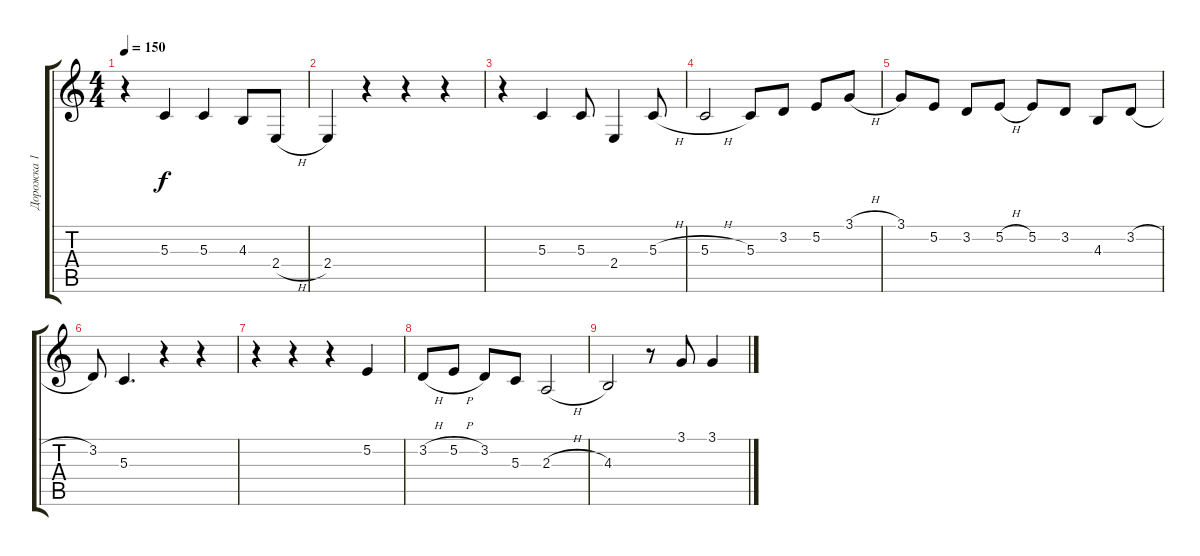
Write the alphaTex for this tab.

\track ("Дорожка 1" "Дорожка 1") {instrument acousticgrandpiano}
\staff {score tabs}
\tuning (E4 B3 G3 D3 A2 E2) {hide}
\ts (4 4)
\tempo 150
\clef g2
\ks c
r.4{dy f} 5.3.4 5.3.4 4.3.8 2.4{h}.8 |
2.4.4 r.4 r.4 r.4 |
r.4 5.3.4 5.3.8 2.4.4 5.3{h}.8 |
5.3{h}.2 5.3.8 3.2.8 5.2.8 3.1{h}.8 |
3.1.8 5.2.8 3.2.8 5.2{h}.8 5.2.8 3.2.8 4.3.8 3.2{h}.8 |
3.2.8 5.3.4{d} r.4 r.4 |
r.4 r.4 r.4 5.2.4 |
3.2{h}.8 5.2{h}.8 3.2.8 5.3.8 2.3{h}.2 |
4.3.2 r.8 3.1.8 3.1.4
